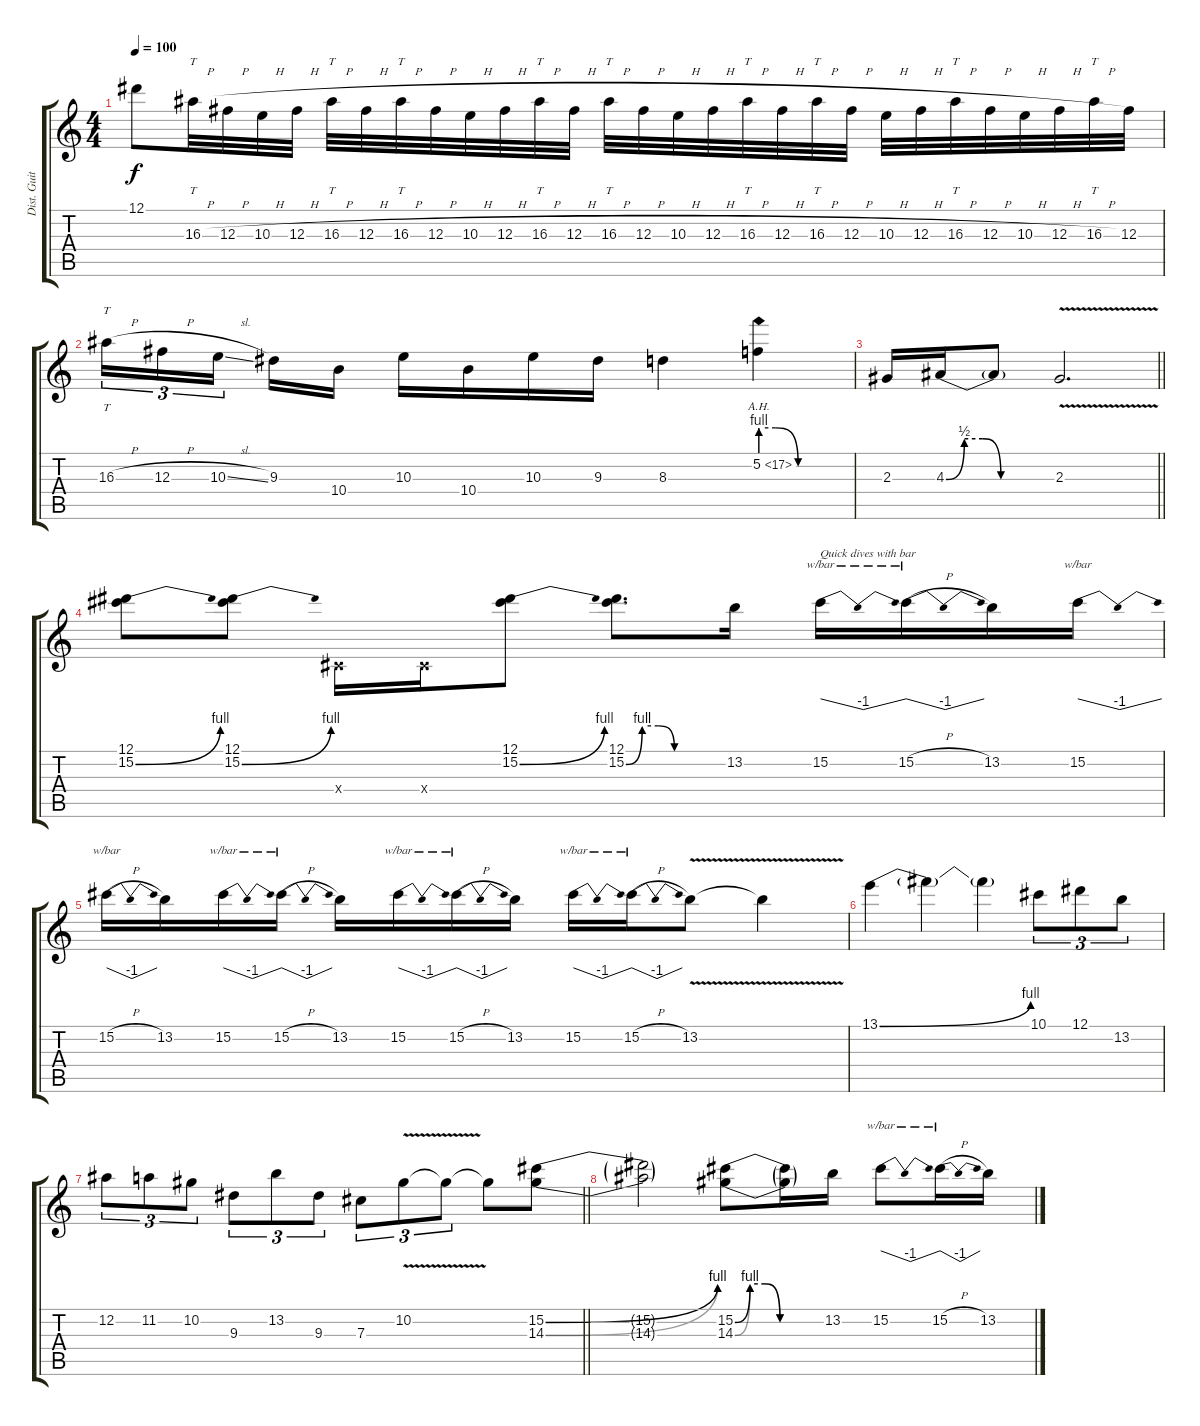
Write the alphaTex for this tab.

\track ("Dist. Guitar 1" "Dist. Guit") {instrument distortionguitar}
\staff {score tabs}
\tuning (Eb4 Bb3 Gb3 Db3 Ab2 Eb2) {hide}
\ts (4 4)
\tempo 100
\clef g2
\ks c
12.1{t}.8{dy f} 16.3{h}.32{tt} 12.3{h}.32 10.3{h}.32 12.3{h}.32 16.3{h}.32{tt} 12.3{h}.32 16.3{h}.32{tt} 12.3{h}.32 10.3{h}.32 12.3{h}.32 16.3{h}.32{tt} 12.3{h}.32 16.3{h}.32{tt} 12.3{h}.32 10.3{h}.32 12.3{h}.32 16.3{h}.32{tt} 12.3{h}.32 16.3{h}.32{tt} 12.3{h}.32 10.3{h}.32 12.3{h}.32 16.3{h}.32{tt} 12.3{h}.32 10.3{h}.32 12.3{h}.32 16.3{h}.32{tt} 12.3.32 |
16.3{h}.16{tt tu (3 2)} 12.3{h}.16{tu (3 2)} 10.3{sl}.16{tu (3 2) beam splitsecondary} 9.3.16 10.4.16 10.3.16 10.4.16 10.3.16 9.3.16 8.3.4 5.2{be (custom 0 4 10 4 25 0 60 0) ah 12}.4 |
\barLineRight lightlight
2.3.16 4.3{be (custom 0 0 10 2 20 2 30 0 60 0)}.16 4.3{t}.8 2.3{v}.2{d} |
(12.1 15.2{be (bend 0 0 60 4)}).8 (12.1 15.2{be (bend 0 0 60 4)}).8 0.4{x}.16 0.4{x}.16 (12.1 15.2{be (bend 0 0 60 4)}).8 (12.1 15.2{be (custom 0 0 10 4 20 4 30 0 60 0)}).8{d} 13.2.16 15.2.16{tbe (dip default 0 0 30 -4 60 0) txt "Quick dives with bar"} 15.2{h}.16{tbe (dip default 0 0 30 -4 60 0)} 13.2.16 15.2.16{tbe (dip default 0 0 30 -4 60 0)} |
15.2{h}.16{tbe (dip default 0 0 30 -4 60 0)} 13.2.16 15.2.16{tbe (dip default 0 0 30 -4 60 0)} 15.2{h}.16{tbe (dip default 0 0 30 -4 60 0)} 13.2.16 15.2.16{tbe (dip default 0 0 30 -4 60 0)} 15.2{h}.16{tbe (dip default 0 0 30 -4 60 0)} 13.2.16 15.2.16{tbe (dip default 0 0 30 -4 60 0)} 15.2{h}.16{tbe (dip default 0 0 30 -4 60 0)} 13.2{v}.8 13.2{t}.4 |
13.1{be (bend 0 0 60 4)}.4 13.1{t}.4 13.1{t}.4 10.1.8{tu (3 2)} 12.1.8{tu (3 2)} 13.2.8{tu (3 2)} |
\barLineRight lightlight
12.2.8{tu (3 2)} 11.2.8{tu (3 2)} 10.2.8{tu (3 2)} 9.3.8{tu (3 2)} 13.2.8{tu (3 2)} 9.3.8{tu (3 2)} 7.3.8{tu (3 2)} 10.2{v}.8{tu (3 2)} 10.2{t}.8{tu (3 2)} 10.2{t}.8 (15.2{be (bend 0 0 60 4)} 14.3{be (bend 0 0 60 4)}).8 |
(15.2{t} 14.3{t}).2 (15.2{be (custom 0 0 10 4 20 4 30 0 60 0)} 14.3{be (custom 0 0 10 4 20 4 30 0 60 0)}).8 (15.2{t} 14.3{t}).16 13.2.16 15.2.8{tbe (dip default 0 0 30 -4 60 0)} 15.2{h}.16{tbe (dip default 0 0 30 -4 60 0)} 13.2.16
